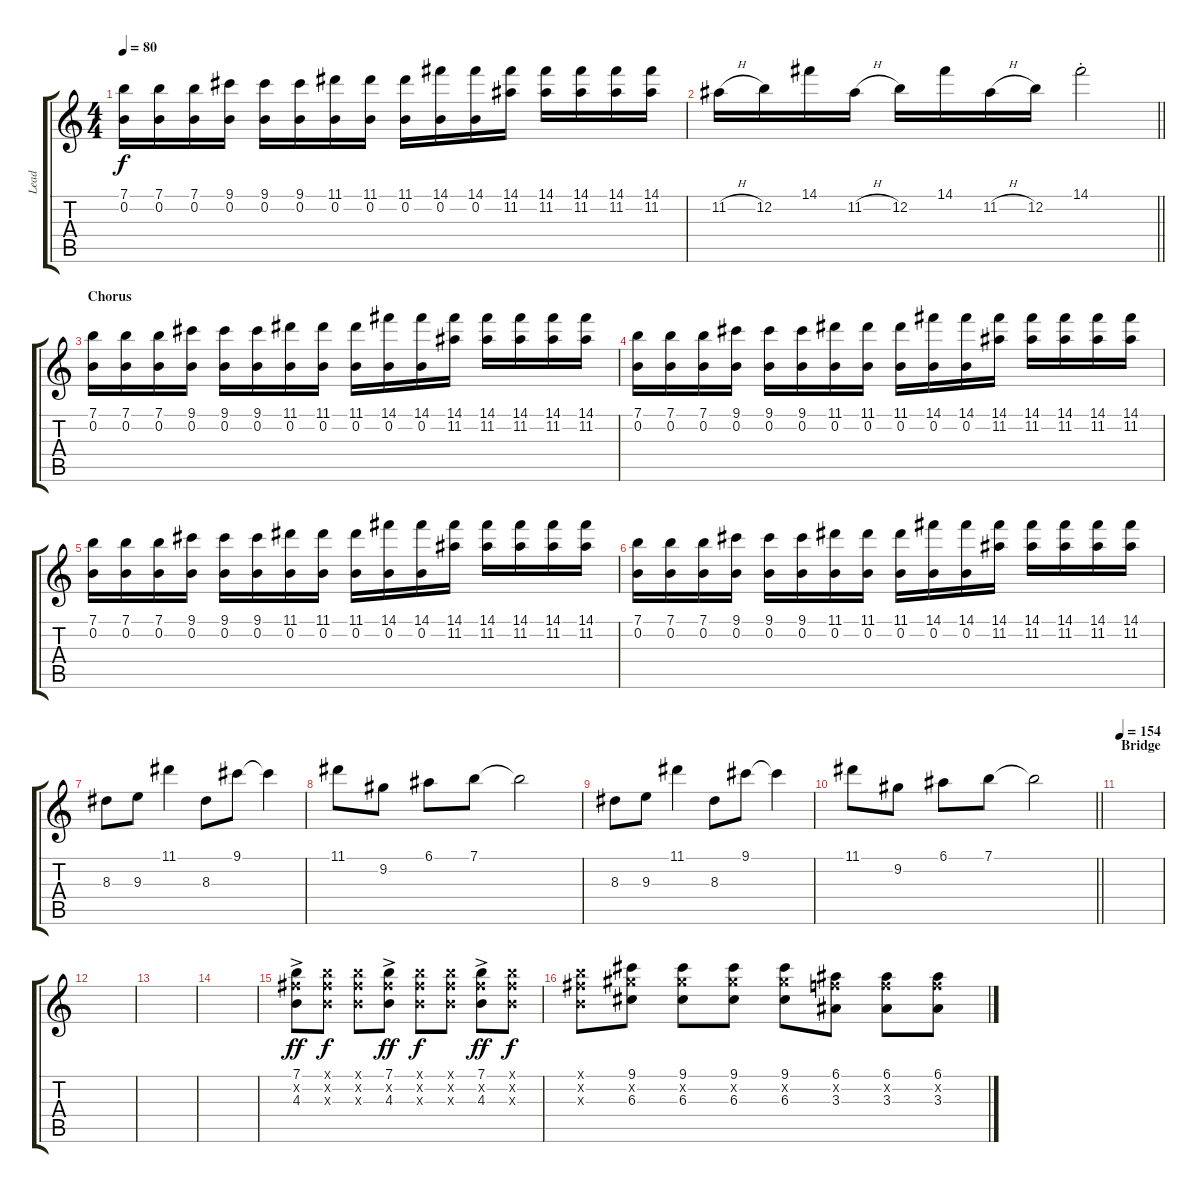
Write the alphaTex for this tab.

\track ("Lead" "Lead") {instrument distortionguitar}
\staff {score tabs}
\tuning (E4 B3 G3 D3 A2 D2) {hide}
\ts (4 4)
\tempo 80
\clef g2
\ks c
(7.1 0.2).16{dy f} (7.1 0.2).16 (7.1 0.2).16 (9.1 0.2).16 (9.1 0.2).16 (9.1 0.2).16 (11.1 0.2).16 (11.1 0.2).16 (11.1 0.2).16 (14.1 0.2).16 (14.1 0.2).16 (14.1 11.2).16 (14.1 11.2).16 (14.1 11.2).16 (14.1 11.2).16 (14.1 11.2).16 |
\barLineRight lightlight
11.2{h}.16 12.2.16 14.1.16 11.2{h}.16 12.2.16 14.1.16 11.2{h}.16 12.2.16 14.1{st}.2 |
\section ("" "Chorus")
(7.1 0.2).16 (7.1 0.2).16 (7.1 0.2).16 (9.1 0.2).16 (9.1 0.2).16 (9.1 0.2).16 (11.1 0.2).16 (11.1 0.2).16 (11.1 0.2).16 (14.1 0.2).16 (14.1 0.2).16 (14.1 11.2).16 (14.1 11.2).16 (14.1 11.2).16 (14.1 11.2).16 (14.1 11.2).16 |
(7.1 0.2).16 (7.1 0.2).16 (7.1 0.2).16 (9.1 0.2).16 (9.1 0.2).16 (9.1 0.2).16 (11.1 0.2).16 (11.1 0.2).16 (11.1 0.2).16 (14.1 0.2).16 (14.1 0.2).16 (14.1 11.2).16 (14.1 11.2).16 (14.1 11.2).16 (14.1 11.2).16 (14.1 11.2).16 |
(7.1 0.2).16 (7.1 0.2).16 (7.1 0.2).16 (9.1 0.2).16 (9.1 0.2).16 (9.1 0.2).16 (11.1 0.2).16 (11.1 0.2).16 (11.1 0.2).16 (14.1 0.2).16 (14.1 0.2).16 (14.1 11.2).16 (14.1 11.2).16 (14.1 11.2).16 (14.1 11.2).16 (14.1 11.2).16 |
(7.1 0.2).16 (7.1 0.2).16 (7.1 0.2).16 (9.1 0.2).16 (9.1 0.2).16 (9.1 0.2).16 (11.1 0.2).16 (11.1 0.2).16 (11.1 0.2).16 (14.1 0.2).16 (14.1 0.2).16 (14.1 11.2).16 (14.1 11.2).16 (14.1 11.2).16 (14.1 11.2).16 (14.1 11.2).16 |
8.3.8 9.3.8 11.1.4 8.3.8 9.1.8 9.1{t}.4 |
11.1.8 9.2.8 6.1.8 7.1.8 7.1{t}.2 |
8.3.8 9.3.8 11.1.4 8.3.8 9.1.8 9.1{t}.4 |
\barLineRight lightlight
11.1.8 9.2.8 6.1.8 7.1.8 7.1{t}.2 |
\section ("" "Bridge")
\tempo 154
|
|
|
|
(7.1{ac} 7.2{x} 4.3).8{dy ff} (7.1{x} 7.2{x} 4.3{x}).8{dy f} (7.1{x} 7.2{x} 4.3{x}).8 (7.1{ac} 7.2{x} 4.3).8{dy ff} (7.1{x} 7.2{x} 4.3{x}).8{dy f} (7.1{x} 7.2{x} 4.3{x}).8 (7.1{ac} 7.2{x} 4.3).8{dy ff} (7.1{x} 7.2{x} 4.3{x}).8{dy f} |
(7.1{x} 7.2{x} 4.3{x}).8 (9.1 9.2{x} 6.3).8 (9.1 9.2{x} 6.3).8 (9.1 9.2{x} 6.3).8 (9.1 9.2{x} 6.3).8 (6.1 6.2{x} 3.3).8 (6.1 6.2{x} 3.3).8 (6.1 6.2{x} 3.3).8
